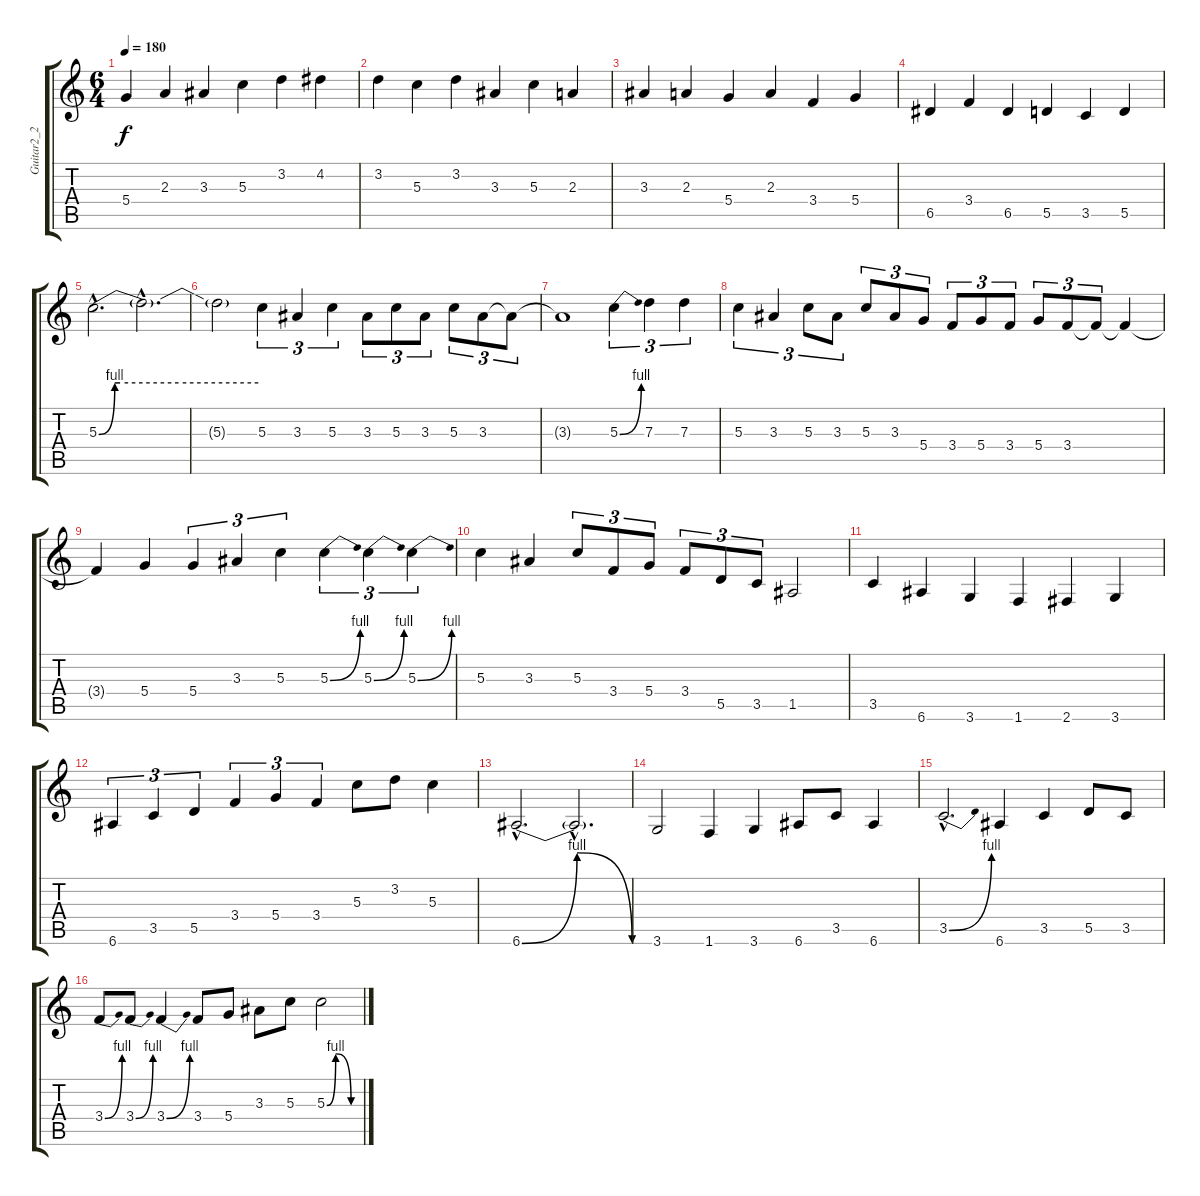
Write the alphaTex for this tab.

\track ("Guitar2_2" "Guitar2_2") {instrument distortionguitar}
\staff {score tabs}
\tuning (E4 B3 G3 D3 A2 E2) {hide}
\ts (6 4)
\tempo 180
\clef g2
\ks c
5.4.4{dy f} 2.3.4 3.3.4 5.3.4 3.2.4 4.2.4 |
3.2.4 5.3.4 3.2.4 3.3.4 5.3.4 2.3.4 |
3.3.4 2.3.4 5.4.4 2.3.4 3.4.4 5.4.4 |
6.5.4 3.4.4 6.5.4 5.5.4 3.5.4 5.5.4 |
5.3{be (custom 0 0 6 4 8 4 30 4 60 4) hac}.2{d} 5.3{hac t}.2{d} |
5.3{t}.2 5.3.4{tu (3 2)} 3.3.4{tu (3 2)} 5.3.4{tu (3 2)} 3.3.8{tu (3 2)} 5.3.8{tu (3 2)} 3.3.8{tu (3 2)} 5.3.8{tu (3 2)} 3.3.8{tu (3 2)} 3.3{t}.8{tu (3 2)} |
3.3{t}.1 5.3{be (bend 0 0 60 4)}.4{tu (3 2)} 7.3.4{tu (3 2)} 7.3.4{tu (3 2)} |
5.3.4{tu (3 2)} 3.3.4{tu (3 2)} 5.3.8{tu (3 2)} 3.3.8{tu (3 2)} 5.3.8{tu (3 2)} 3.3.8{tu (3 2)} 5.4.8{tu (3 2)} 3.4.8{tu (3 2)} 5.4.8{tu (3 2)} 3.4.8{tu (3 2)} 5.4.8{tu (3 2)} 3.4.8{tu (3 2)} 3.4{t}.8{tu (3 2)} 3.4{t}.4 |
3.4{t}.4 5.4.4 5.4.4{tu (3 2)} 3.3.4{tu (3 2)} 5.3.4{tu (3 2)} 5.3{be (bend 0 0 60 4)}.4{tu (3 2)} 5.3{be (bend 0 0 60 4)}.4{tu (3 2)} 5.3{be (bend 0 0 60 4)}.4{tu (3 2)} |
5.3.4 3.3.4 5.3.8{tu (3 2)} 3.4.8{tu (3 2)} 5.4.8{tu (3 2)} 3.4.8{tu (3 2)} 5.5.8{tu (3 2)} 3.5.8{tu (3 2)} 1.5.2 |
3.5.4 6.6.4 3.6.4 1.6.4 2.6.4 3.6.4 |
6.6.4{tu (3 2)} 3.5.4{tu (3 2)} 5.5.4{tu (3 2)} 3.4.4{tu (3 2)} 5.4.4{tu (3 2)} 3.4.4{tu (3 2)} 5.3.8 3.2.8 5.3.4 |
6.6{be (bendrelease 0 0 30 4 30 4 60 0) hac}.2{d} 6.6{hac t}.2{d} |
3.6.2 1.6.4 3.6.4 6.6.8 3.5.8 6.6.4 |
3.5{be (bend 0 0 60 4) hac}.2{d} 6.6.4 3.5.4 5.5.8 3.5.8 |
3.4{be (bend 0 0 60 4)}.8 3.4{be (bend 0 0 60 4)}.8 3.4{be (bend 0 0 60 4)}.4 3.4.8 5.4.8 3.3.8 5.3.8 5.3{be (custom 0 0 16 4 44 0 60 0)}.2
